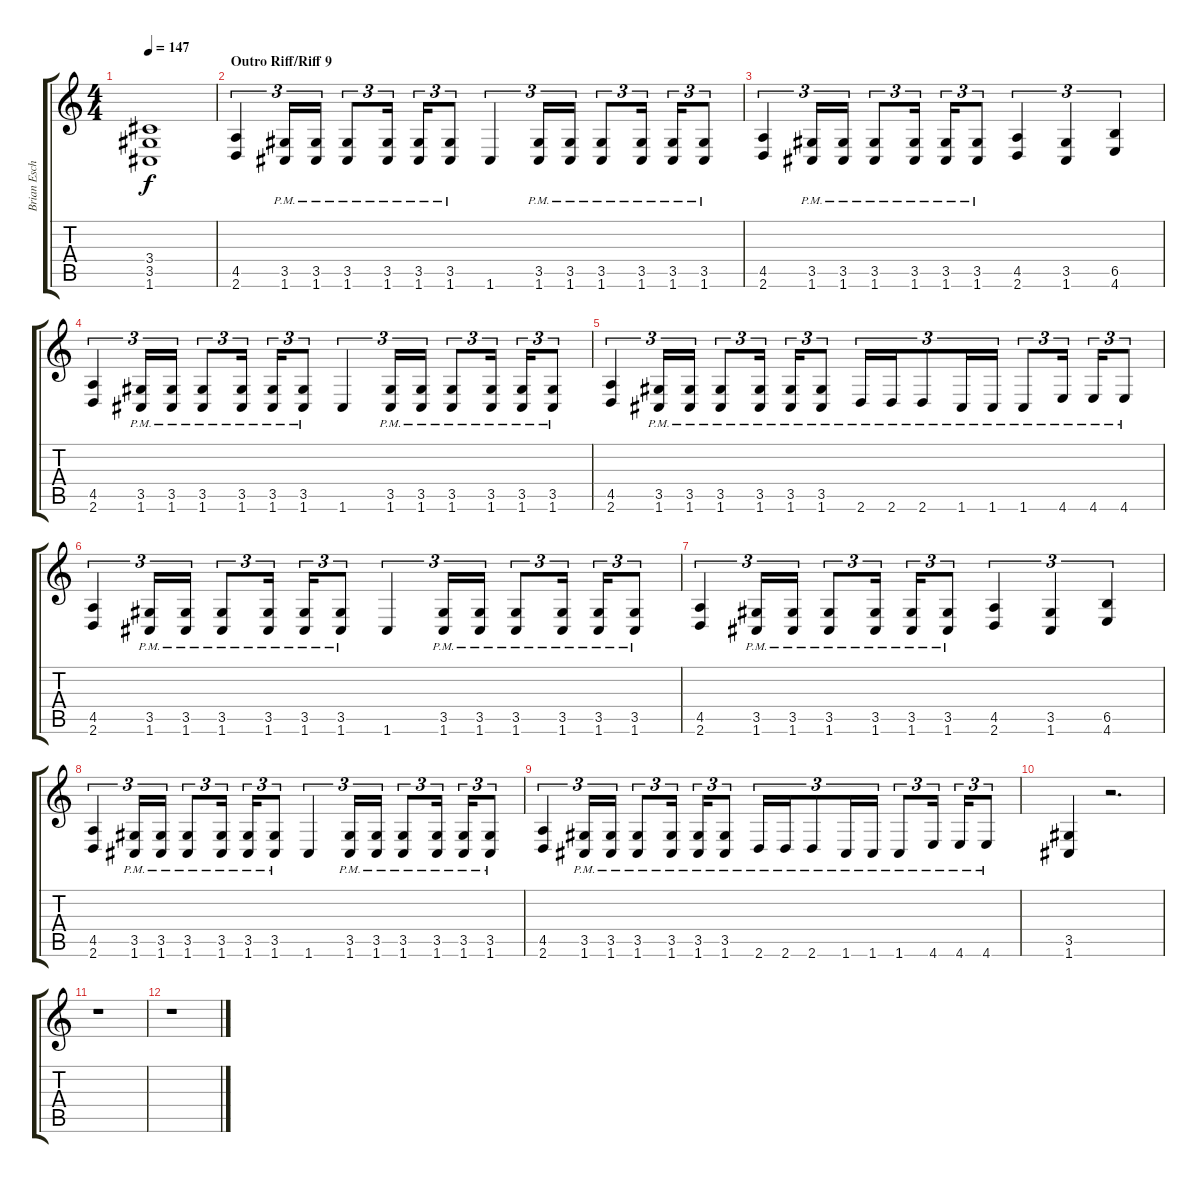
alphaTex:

\track ("Brian Eschbach (Lead Guitar)" "Brian Esch") {instrument distortionguitar}
\staff {score tabs}
\tuning (C4 G3 Eb3 Bb2 F2 C2) {hide}
\ts (4 4)
\tempo 147
\clef g2
\ks c
(3.4 3.5 1.6).1{dy f} |
\section ("" "Outro Riff/Riff 9")
(4.5 2.6).4{tu (3 2)} (3.5{pm} 1.6{pm}).16{tu (3 2)} (3.5{pm} 1.6{pm}).16{tu (3 2)} (3.5{pm} 1.6{pm}).8{tu (3 2)} (3.5{pm} 1.6{pm}).16{tu (3 2)} (3.5{pm} 1.6{pm}).16{tu (3 2)} (3.5{pm} 1.6{pm}).8{tu (3 2)} 1.6.4{tu (3 2)} (3.5{pm} 1.6{pm}).16{tu (3 2)} (3.5{pm} 1.6{pm}).16{tu (3 2)} (3.5{pm} 1.6{pm}).8{tu (3 2)} (3.5{pm} 1.6{pm}).16{tu (3 2)} (3.5{pm} 1.6{pm}).16{tu (3 2)} (3.5{pm} 1.6{pm}).8{tu (3 2)} |
(4.5 2.6).4{tu (3 2)} (3.5{pm} 1.6{pm}).16{tu (3 2)} (3.5{pm} 1.6{pm}).16{tu (3 2)} (3.5{pm} 1.6{pm}).8{tu (3 2)} (3.5{pm} 1.6{pm}).16{tu (3 2)} (3.5{pm} 1.6{pm}).16{tu (3 2)} (3.5{pm} 1.6{pm}).8{tu (3 2)} (4.5 2.6).4{tu (3 2)} (3.5 1.6).4{tu (3 2)} (6.5 4.6).4{tu (3 2)} |
(4.5 2.6).4{tu (3 2)} (3.5{pm} 1.6{pm}).16{tu (3 2)} (3.5{pm} 1.6{pm}).16{tu (3 2)} (3.5{pm} 1.6{pm}).8{tu (3 2)} (3.5{pm} 1.6{pm}).16{tu (3 2)} (3.5{pm} 1.6{pm}).16{tu (3 2)} (3.5{pm} 1.6{pm}).8{tu (3 2)} 1.6.4{tu (3 2)} (3.5{pm} 1.6{pm}).16{tu (3 2)} (3.5{pm} 1.6{pm}).16{tu (3 2)} (3.5{pm} 1.6{pm}).8{tu (3 2)} (3.5{pm} 1.6{pm}).16{tu (3 2)} (3.5{pm} 1.6{pm}).16{tu (3 2)} (3.5{pm} 1.6{pm}).8{tu (3 2)} |
(4.5 2.6).4{tu (3 2)} (3.5{pm} 1.6{pm}).16{tu (3 2)} (3.5{pm} 1.6{pm}).16{tu (3 2)} (3.5{pm} 1.6{pm}).8{tu (3 2)} (3.5{pm} 1.6{pm}).16{tu (3 2)} (3.5{pm} 1.6{pm}).16{tu (3 2)} (3.5{pm} 1.6{pm}).8{tu (3 2)} 2.6{pm}.16{tu (3 2)} 2.6{pm}.16{tu (3 2)} 2.6{pm}.8{tu (3 2)} 1.6{pm}.16{tu (3 2)} 1.6{pm}.16{tu (3 2)} 1.6{pm}.8{tu (3 2)} 4.6{pm}.16{tu (3 2)} 4.6{pm}.16{tu (3 2)} 4.6{pm}.8{tu (3 2)} |
(4.5 2.6).4{tu (3 2)} (3.5{pm} 1.6{pm}).16{tu (3 2)} (3.5{pm} 1.6{pm}).16{tu (3 2)} (3.5{pm} 1.6{pm}).8{tu (3 2)} (3.5{pm} 1.6{pm}).16{tu (3 2)} (3.5{pm} 1.6{pm}).16{tu (3 2)} (3.5{pm} 1.6{pm}).8{tu (3 2)} 1.6.4{tu (3 2)} (3.5{pm} 1.6{pm}).16{tu (3 2)} (3.5{pm} 1.6{pm}).16{tu (3 2)} (3.5{pm} 1.6{pm}).8{tu (3 2)} (3.5{pm} 1.6{pm}).16{tu (3 2)} (3.5{pm} 1.6{pm}).16{tu (3 2)} (3.5{pm} 1.6{pm}).8{tu (3 2)} |
(4.5 2.6).4{tu (3 2)} (3.5{pm} 1.6{pm}).16{tu (3 2)} (3.5{pm} 1.6{pm}).16{tu (3 2)} (3.5{pm} 1.6{pm}).8{tu (3 2)} (3.5{pm} 1.6{pm}).16{tu (3 2)} (3.5{pm} 1.6{pm}).16{tu (3 2)} (3.5{pm} 1.6{pm}).8{tu (3 2)} (4.5 2.6).4{tu (3 2)} (3.5 1.6).4{tu (3 2)} (6.5 4.6).4{tu (3 2)} |
(4.5 2.6).4{tu (3 2)} (3.5{pm} 1.6{pm}).16{tu (3 2)} (3.5{pm} 1.6{pm}).16{tu (3 2)} (3.5{pm} 1.6{pm}).8{tu (3 2)} (3.5{pm} 1.6{pm}).16{tu (3 2)} (3.5{pm} 1.6{pm}).16{tu (3 2)} (3.5{pm} 1.6{pm}).8{tu (3 2)} 1.6.4{tu (3 2)} (3.5{pm} 1.6{pm}).16{tu (3 2)} (3.5{pm} 1.6{pm}).16{tu (3 2)} (3.5{pm} 1.6{pm}).8{tu (3 2)} (3.5{pm} 1.6{pm}).16{tu (3 2)} (3.5{pm} 1.6{pm}).16{tu (3 2)} (3.5{pm} 1.6{pm}).8{tu (3 2)} |
(4.5 2.6).4{tu (3 2)} (3.5{pm} 1.6{pm}).16{tu (3 2)} (3.5{pm} 1.6{pm}).16{tu (3 2)} (3.5{pm} 1.6{pm}).8{tu (3 2)} (3.5{pm} 1.6{pm}).16{tu (3 2)} (3.5{pm} 1.6{pm}).16{tu (3 2)} (3.5{pm} 1.6{pm}).8{tu (3 2)} 2.6{pm}.16{tu (3 2)} 2.6{pm}.16{tu (3 2)} 2.6{pm}.8{tu (3 2)} 1.6{pm}.16{tu (3 2)} 1.6{pm}.16{tu (3 2)} 1.6{pm}.8{tu (3 2)} 4.6{pm}.16{tu (3 2)} 4.6{pm}.16{tu (3 2)} 4.6{pm}.8{tu (3 2)} |
(3.5 1.6).4 r.2{d} |
r.1 |
r.1
